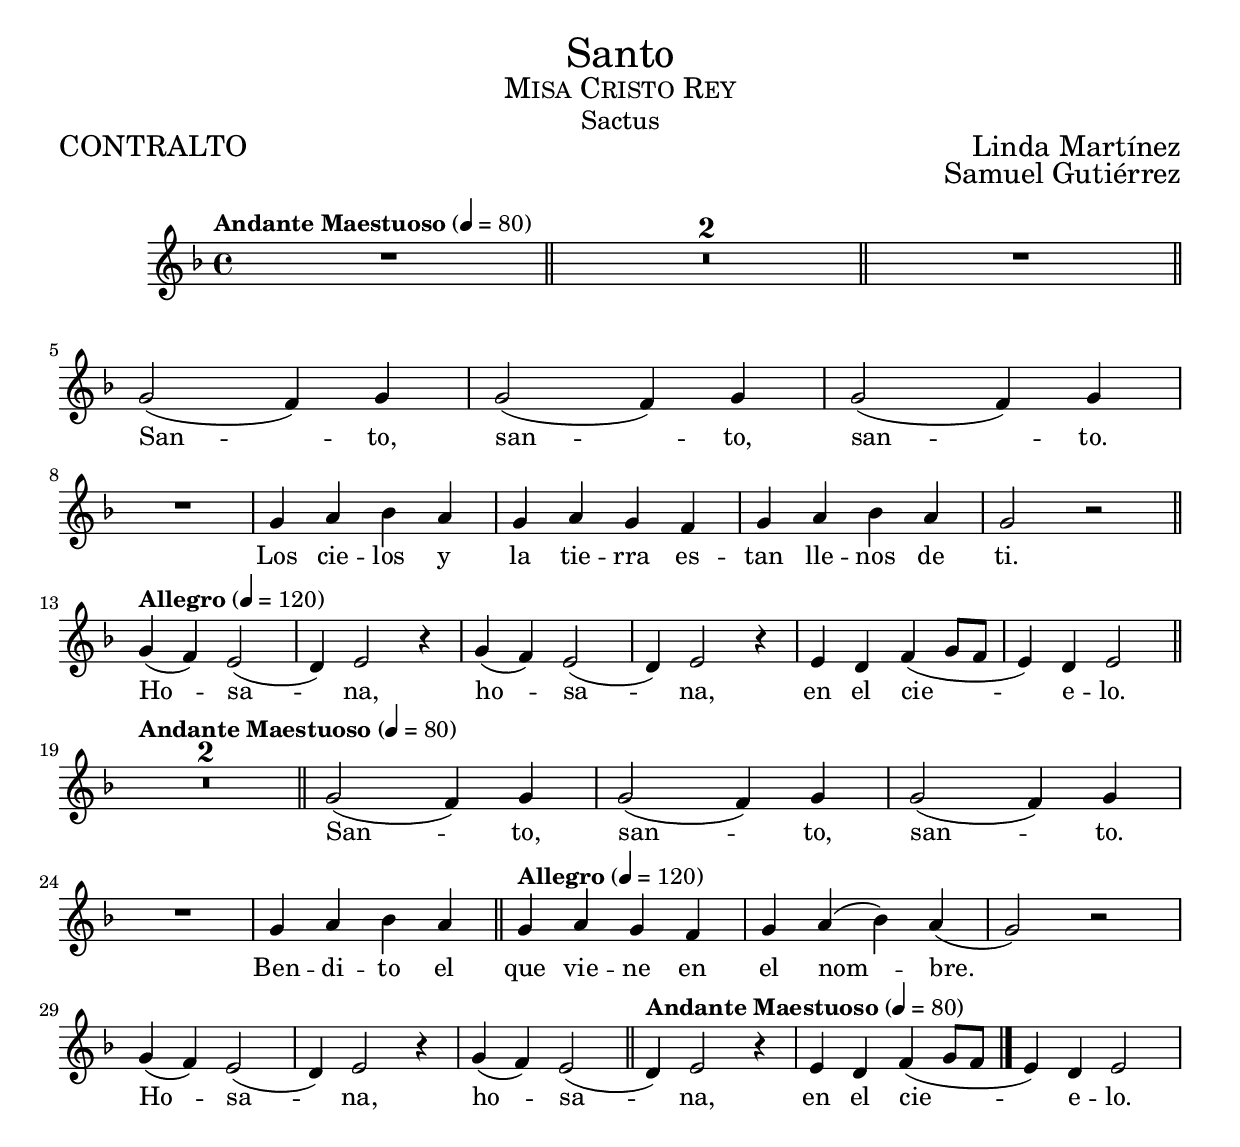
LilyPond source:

%  Santo - Renaissance way melody
%  Music and accompaniment by serachsam

\language "espanol"
\version "2.23.2"

% --- Global parameters
particle = 1
jump = \break

% --- Includes
\include "global.ily"
alto_music = \relative do' {
  \compressEmptyMeasures

  R1*3 |
  R1 | #(if (= particle 1) jump "") % 4
  sol'2( fa4) sol |
  sol2( fa4) sol |
  sol2( fa4) sol | #(if (= particle 1) jump "") % 7s
  R1 |
  sol4 la sib la |
  sol la sol fa |
  sol4 la sib la |
  sol2 r | #(if (= particle 1) jump "") % 12
  sol4( fa) mi2( |
  re4) mi2 r4 |
  sol4( fa) mi2( |
  re4) mi2 r4 |
  mi4 re fa4( sol8 fa |
  mi4) re mi2 | #(if (= particle 1) jump "") % 18
  R1*2 |
  sol2( fa4) sol |
  sol2( fa4) sol |
  sol2( fa4) sol | #(if (= particle 1) jump "") % 23
  R1 |
  sol4 la sib la |
  sol la sol fa |
  sol4 la( sib) la( |
  sol2) r | #(if (= particle 1) jump "") % 28
  sol4( fa) mi2( |
  re4) mi2 r4 |
  sol4( fa) mi2( |
  re4) mi2 r4 |
  mi4 re fa4( sol8 fa |
  mi4) re mi2 |
}

alto_lyrics = \lyricmode {
    San -- to, san -- to, san -- to.
    Los cie -- los y la tie -- rra es -- tan lle -- nos de ti.
    Ho -- sa -- na, ho -- sa -- na, en el cie -- e -- lo.

    San -- to, san -- to, san -- to.
    Ben -- di -- to el que vie -- ne en el nom -- bre.
    Ho -- sa -- na, ho -- sa -- na, en el cie -- e -- lo.
}


% --- Global size
% #(set-global-staff-size 20)

% --- Header
\markup { \fill-line { \center-column { \fontsize #5 \title \fontsize #2 \smallCaps \subtitle \fontsize #1 \subsubtitle } } }
\markup { \fill-line { \fontsize #2 "CONTRALTO" \right-column { \fontsize #2 \autor } } }
\markup { \fill-line { " " \right-column { \fontsize #2 \arranger } } }
\markup { \fill-line { " " \right-column { \fontsize #2 \other } } }
\header {
  dedication = \dedication
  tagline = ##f
  breakbefore = ##t
}

% --- Music

% --- Harmonie

% --- Sheet
\score {
  <<
    \new Staff { <<
      \set Staff.midiInstrument = #"choir aahs"
      \new Voice = "alto" { << \global \alto_music >> }
      \new Lyrics \lyricsto "alto" { \alto_lyrics }
    >> }
  >>
  \midi { }
  \layout { }
}

% --- Paper
\paper{
  #(set-default-paper-size "letter")
}

